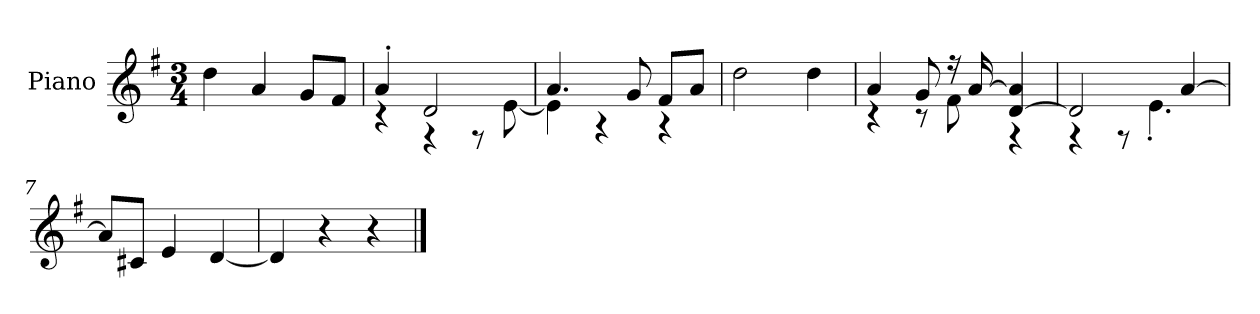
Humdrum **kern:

**kern
*part1
*staff1
*I"Piano
*I'P-no
*clefG2
*k[f#]
*M3/4
*MM173
=1
4dd\
4a/
8g/L
8f#/J
=2
*^
4a'/	4r
2d/	4r
.	8r
.	[8e\
=3	=3
4.a/	4e\]
.	4r
8g/	.
8f#/L	4r
8a/J	.
*v	*v
=4
2dd\
4dd\
=5
*^
4a/	4r
8g/	8r
16r	8f#\
[16a/	.
[4d/ 4a/]	4r
=6	=6
2d/]	4r
.	8r
.	4.e'\
[4a/	.
*v	*v
=7
8a/L]
8c#X/J
4e/
[4d/
=8
4d/]
4r
4r
==
*-
